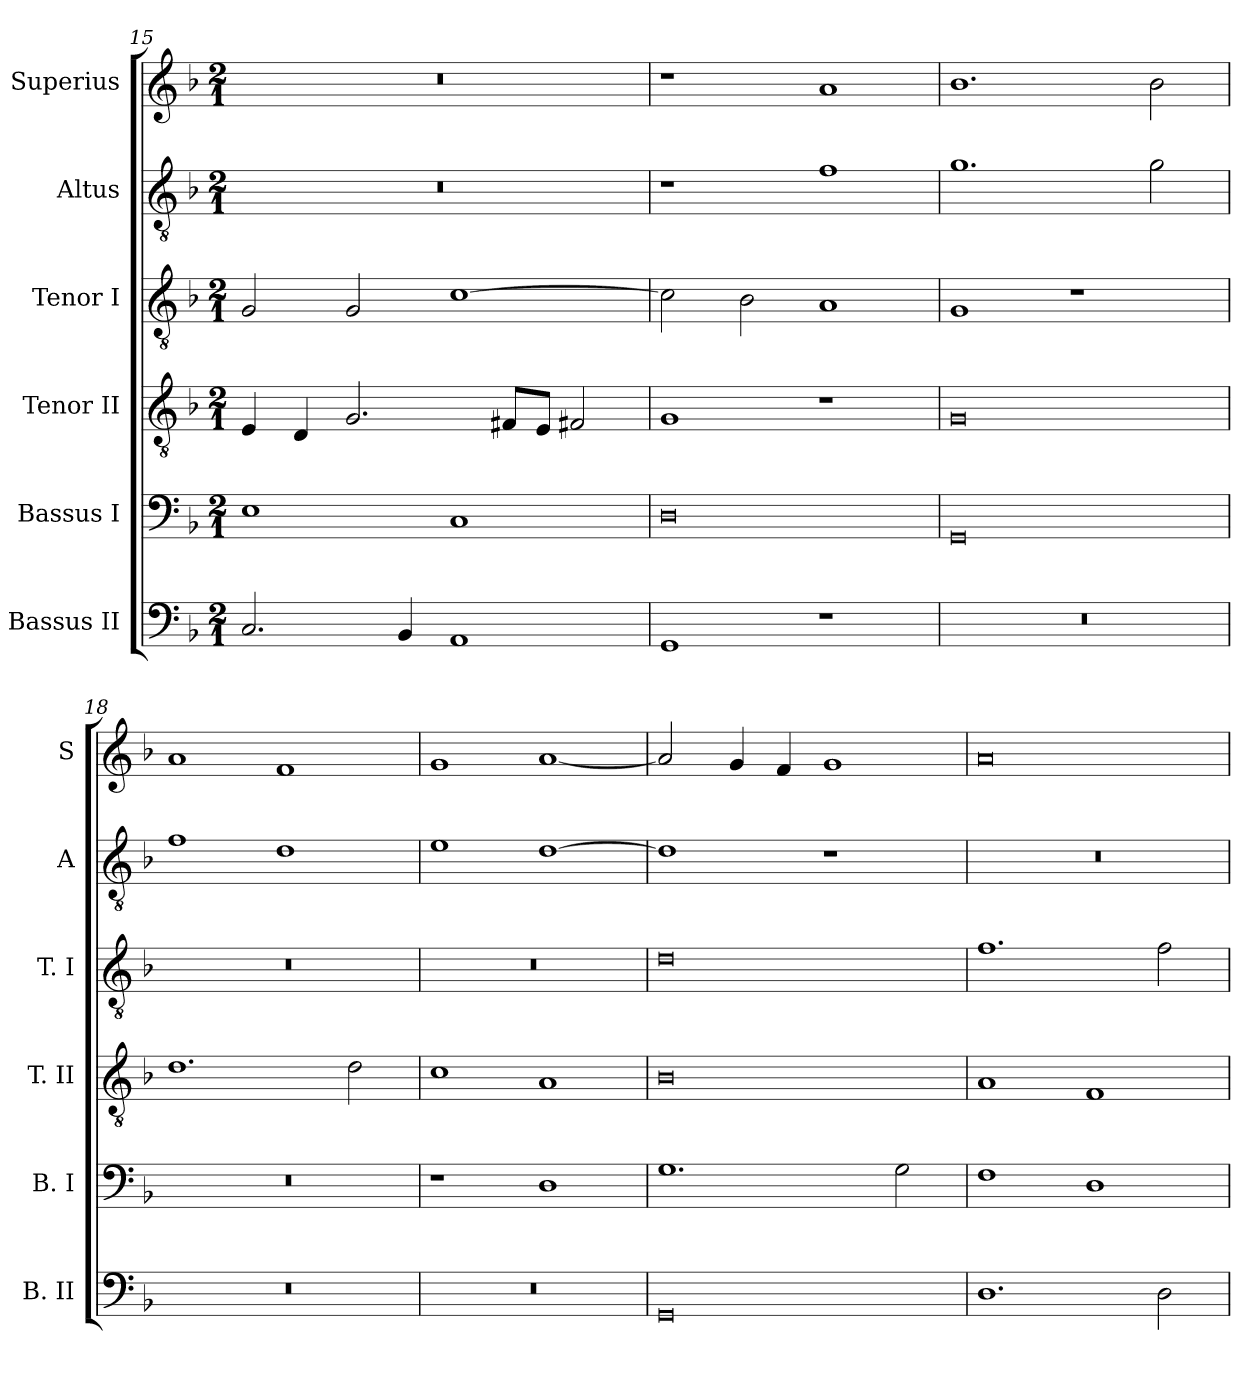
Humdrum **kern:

**kern	**kern	**kern	**kern	**kern	**kern
*part6	*part5	*part4	*part3	*part2	*part1
*staff6	*staff5	*staff4	*staff3	*staff2	*staff1
*I"Bassus II	*I"Bassus I	*I"Tenor II	*I"Tenor I	*I"Altus	*I"Superius
*I'B. II	*I'B. I	*I'T. II	*I'T. I	*I'A	*I'S
*clefF4	*clefF4	*clefGv2	*clefGv2	*clefGv2	*clefG2
*k[b-]	*k[b-]	*k[b-]	*k[b-]	*k[b-]	*k[b-]
*F:	*F:	*F:	*F:	*F:	*F:
*M2/1	*M2/1	*M2/1	*M2/1	*M2/1	*M2/1
=15	=15	=15	=15	=15	=15
2.C	1E	4E	2G	0r	0r
.	.	4D	.	.	.
.	.	2.G	2G	.	.
4BB-	.	.	.	.	.
1AA	1C	.	[1c	.	.
.	.	8F#XL	.	.	.
.	.	8EJ	.	.	.
.	.	2F#X	.	.	.
=16	=16	=16	=16	=16	=16
1GG	0D	1G	2c]	1r	1r
.	.	.	2B-	.	.
1r	.	1r	1A	1f	1a
=17	=17	=17	=17	=17	=17
0r	0GG	0G	1G	1.g	1.b-
.	.	.	1r	.	.
.	.	.	.	2g	2b-
=18	=18	=18	=18	=18	=18
0r	0r	1.d	0r	1f	1a
.	.	.	.	1d	1f
.	.	2d	.	.	.
=19	=19	=19	=19	=19	=19
0r	1r	1c	0r	1e	1g
.	1D	1A	.	[1d	[1a
=20	=20	=20	=20	=20	=20
0GG	1.G	0B-	0d	1d]	2a]
.	.	.	.	.	4g
.	.	.	.	.	4f
.	.	.	.	1r	1g
.	2G	.	.	.	.
=21	=21	=21	=21	=21	=21
1.D	1F	1A	1.f	0r	0a
.	1D	1F	.	.	.
2D	.	.	2f	.	.
=	=	=	=	=	=
*-	*-	*-	*-	*-	*-
